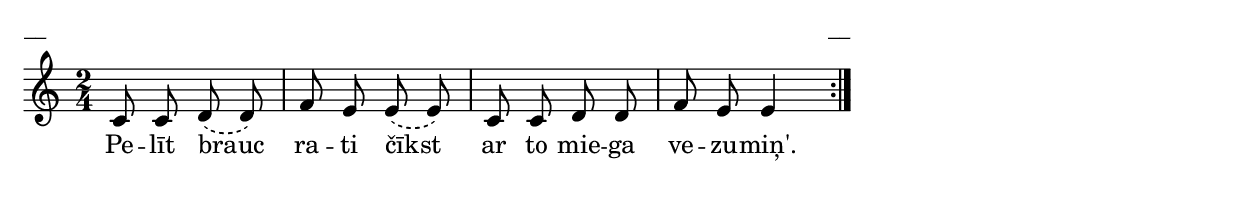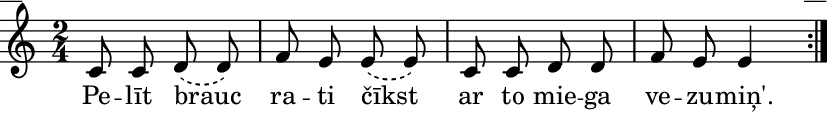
\version "2.13.18"
#(ly:set-option 'crop #t)

%\header {
%    title = "Pelīt brauc rati čīkst",AA lapas
%}
\paper {
line-width = 14\cm
left-margin = 0.4\cm
between-system-padding = 0.1\cm
between-system-space = 0.1\cm
}
\layout {
indent = #0
ragged-last = ##f
}

voiceA = \relative c' {
\clef "treble"
\key c \major
\repeat volta 2 {
\time 2/4
\slurDashed
c8 c d( d) |
f8 e e( e) |
c8 c d d |
f8 e e4 |
}
} 

lyricA = \lyricmode {
Pe -- līt brauc ra -- ti čīkst ar to mie -- ga ve -- zu -- miņ'.
} 

fullScore = <<
\new Staff {
<<
\new Voice = "voiceA" { \oneVoice \autoBeamOff \voiceA }
\new Lyrics \lyricsto "voiceA" \lyricA
>>
}
>>

\score {
\fullScore
\header { piece = "__" opus = "__" }
}
\markup { \with-color #(x11-color 'white) \sans \smaller "__" }
\score {
\unfoldRepeats
\fullScore
\midi {
\context { \Staff \remove "Staff_performer" }
\context { \Voice \consists "Staff_performer" }
}
}


